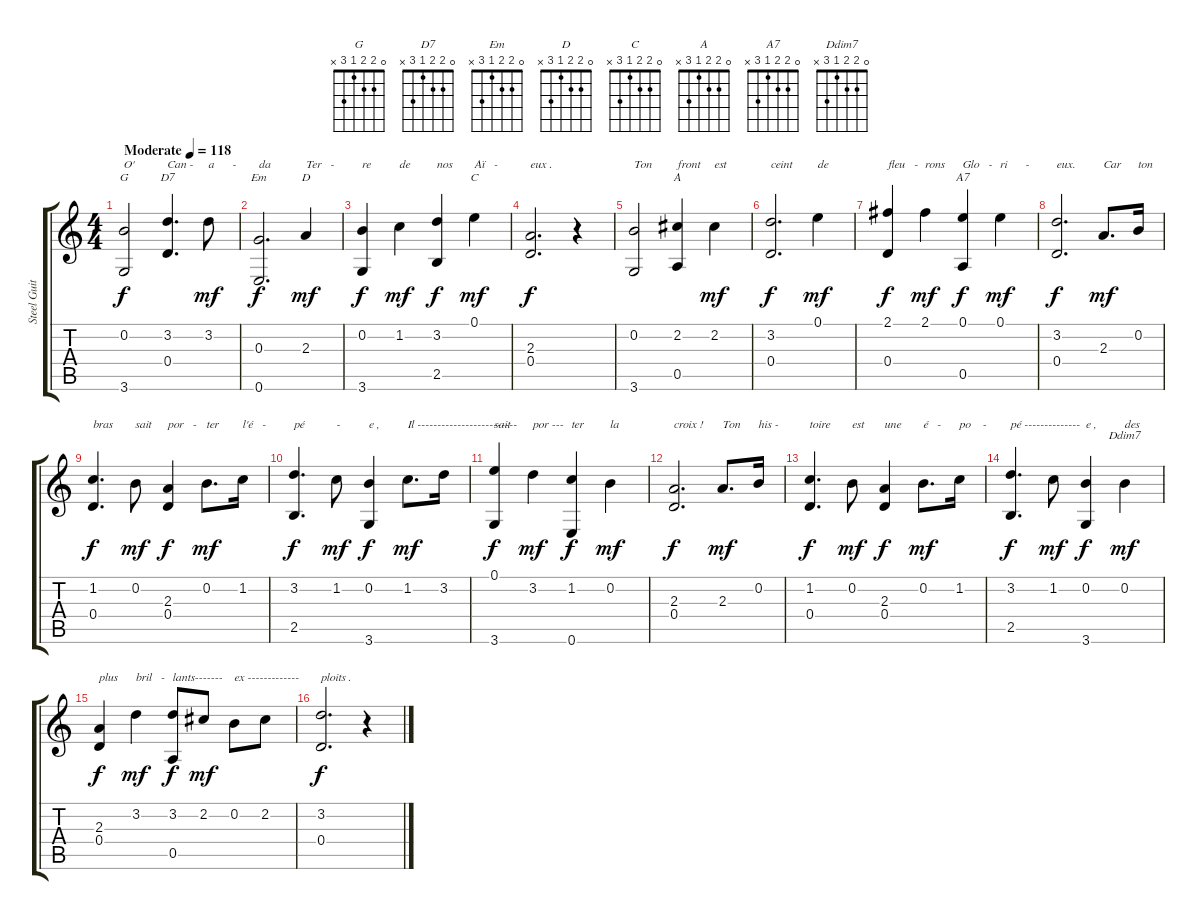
\track ("Steel Guitar" "Steel Guit") {instrument acousticguitarsteel}
\staff {score tabs}
\tuning (E4 B3 G3 D3 A2 E2) {hide}
\chord ("G" 0 2 2 1 3 x)
\chord ("D7" 0 2 2 1 3 x)
\chord ("Em" 0 2 2 1 3 x)
\chord ("D" 0 2 2 1 3 x)
\chord ("C" 0 2 2 1 3 x)
\chord ("A" 0 2 2 1 3 x)
\chord ("A7" 0 2 2 1 3 x)
\chord ("Ddim7" 0 2 2 1 3 x)
\ts (4 4)
\tempo (118 "Moderate")
\clef g2
\ks c
(0.2 3.6).2{ch "G" txt "O'" dy f instrument acousticguitarsteel} (3.2 0.4).4{d ch "D7" txt "Can -"} 3.2.8{txt "a      -" dy mf} |
(0.3 0.6).2{d ch "Em" txt "da" dy f} 2.3.4{ch "D" txt "Ter   -" dy mf} |
(0.2 3.6).4{txt "re" dy f} 1.2.4{txt "de" dy mf} (3.2 2.5).4{txt "nos" dy f} 0.1.4{ch "C" txt "Aï   -" dy mf} |
(2.3 0.4).2{d txt "eux ." dy f} r.4 |
(0.2 3.6).2{txt "Ton"} (2.2 0.5).4{ch "A" txt "front"} 2.2.4{txt "est" dy mf} |
(3.2 0.4).2{d txt "ceint" dy f} 0.1.4{txt "de" dy mf} |
(2.1 0.4).4{txt "fleu   -" dy f} 2.1.4{txt "rons" dy mf} (0.1 0.5).4{ch "A7" txt "Glo   -" dy f} 0.1.4{txt "ri      -" dy mf} |
(3.2 0.4).2{d txt "eux." dy f} 2.3.8{d txt "Car" dy mf} 0.2.16{txt "ton"} |
(1.2 0.4).4{d txt "bras" dy f} 0.2.8{txt "sait" dy mf} (2.3 0.4).4{txt "por   -" dy f} 0.2.8{d txt "ter" dy mf} 1.2.16{txt "l'é   -"} |
(3.2 2.5).4{d txt "pé" dy f} 1.2.8{txt "-" dy mf} (0.2 3.6).4{txt "e ," dy f} 1.2.8{d txt "Il -------------------------" dy mf} 3.2.16 |
(0.1 3.6).4{txt "sait" dy f} 3.2.4{txt "por ---" dy mf} (1.2 0.6).4{txt "ter" dy f} 0.2.4{txt "la" dy mf} |
(2.3 0.4).2{d txt "croix !" dy f} 2.3.8{d txt "Ton" dy mf} 0.2.16{txt "his -"} |
(1.2 0.4).4{d txt "toire" dy f} 0.2.8{txt "est" dy mf} (2.3 0.4).4{txt "une" dy f} 0.2.8{d txt "é   -" dy mf} 1.2.16{txt "po    -"} |
(3.2 2.5).4{d txt "pé --------------" dy f} 1.2.8{dy mf} (0.2 3.6).4{txt "e ," dy f} 0.2.4{ch "Ddim7" txt "des" dy mf} |
(2.3 0.4).4{txt "plus" dy f} 3.2.4{txt "bril   -" dy mf} (3.2 0.5).8{txt "lants-------" dy f} 2.2.8{dy mf} 0.2.8{txt "ex -------------"} 2.2.8 |
(3.2 0.4).2{d txt "ploits ." dy f} r.4
